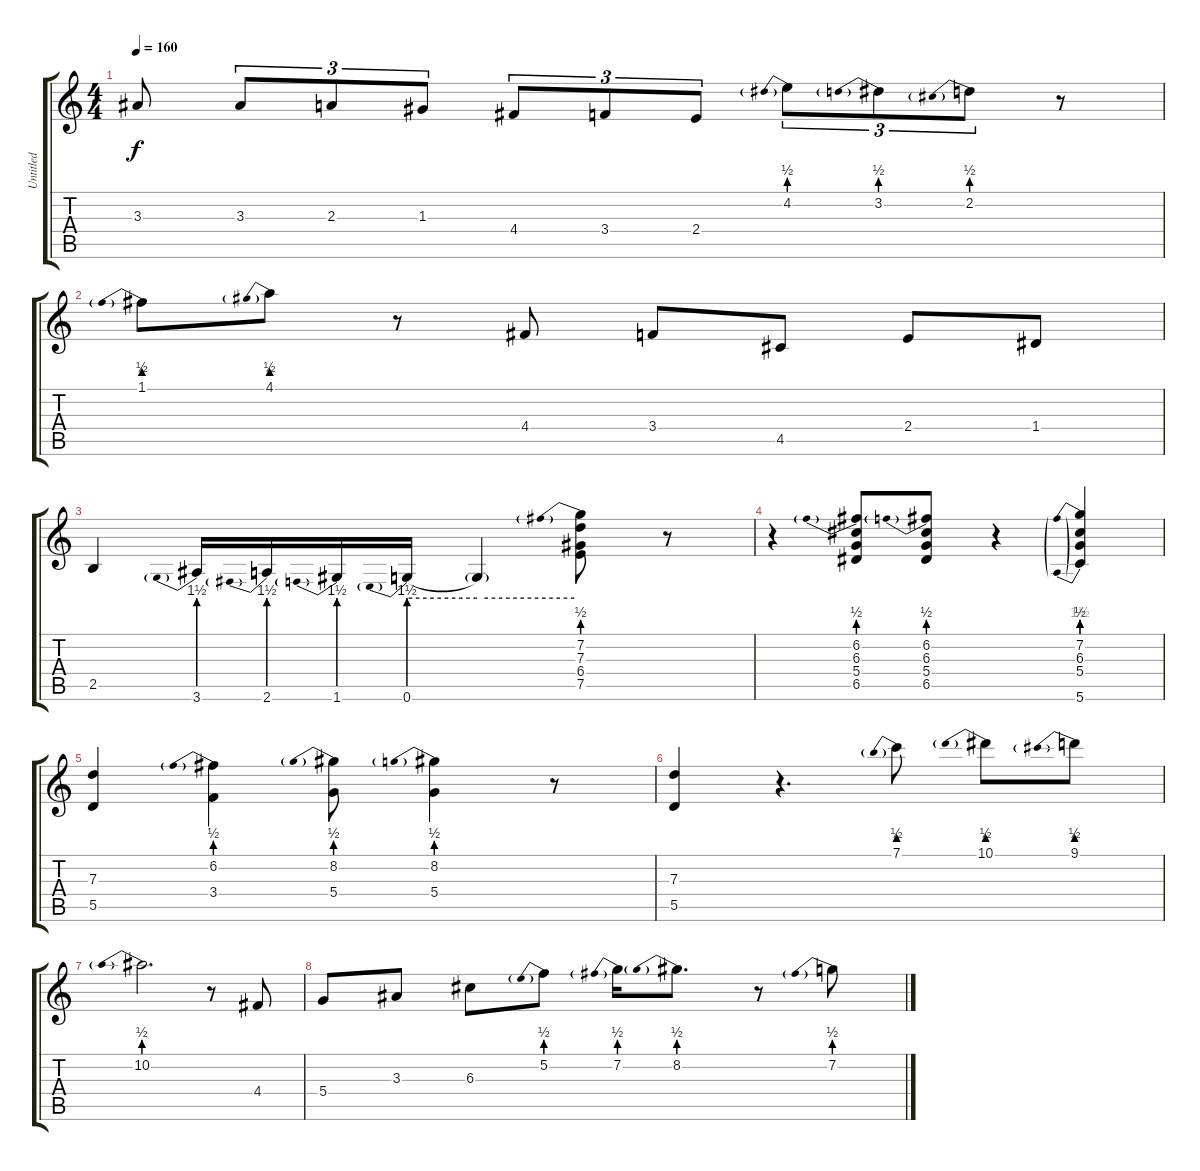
\track ("Untitled" "Untitled") {instrument acousticguitarsteel}
\staff {score tabs}
\tuning (E4 B3 G3 D3 A2 E2) {hide}
\ts (4 4)
\tempo 160
\clef g2
\ks c
3.3.8{dy f} 3.3.8{tu (3 2)} 2.3.8{tu (3 2)} 1.3.8{tu (3 2)} 4.4.8{tu (3 2)} 3.4.8{tu (3 2)} 2.4.8{tu (3 2)} 4.2{be (prebend 0 2 60 2)}.8{tu (3 2)} 3.2{be (prebend 0 2 60 2)}.8{tu (3 2)} 2.2{be (prebend 0 2 60 2)}.8{tu (3 2)} r.8 |
1.1{be (prebend 0 2 60 2)}.8 4.1{be (prebend 0 2 60 2)}.8 r.8 4.4.8 3.4.8 4.5.8 2.4.8 1.4.8 |
2.5.4 3.6{be (prebend 0 6 60 6)}.16 2.6{be (prebend 0 6 60 6)}.16 1.6{be (prebend 0 6 60 6)}.16 0.6{be (prebend 0 6 60 6)}.16 0.6{be (hold 0 6 60 6) t}.4 (7.2{be (prebend 0 2 60 2)} 7.3 6.4 7.5).8 r.8 |
r.4 (6.2{be (prebend 0 2 60 2)} 6.3 5.4 6.5).8 (6.2{be (prebend 0 2 60 2)} 6.3 5.4 6.5).8 r.4 (7.2{be (prebend 0 2 60 2)} 6.3 5.4 5.6{be (prebend 0 6 60 6)}).4 |
(7.3 5.5).4 (6.2{be (prebend 0 2 60 2)} 3.4).4 (8.2{be (prebend 0 2 60 2)} 5.4).8 (8.2{be (prebend 0 2 60 2)} 5.4).4 r.8 |
(7.3 5.5).4 r.4{d} 7.1{be (prebend 0 2 60 2)}.8 10.1{be (prebend 0 2 60 2)}.8 9.1{be (prebend 0 2 60 2)}.8 |
10.2{be (prebend 0 2 60 2)}.2{d} r.8 4.4.8 |
5.4.8 3.3.8 6.3.8 5.2{be (prebend 0 2 60 2)}.8 7.2{be (prebend 0 2 60 2)}.16 8.2{be (prebend 0 2 60 2)}.8{d} r.8 7.2{be (prebend 0 2 60 2)}.8
